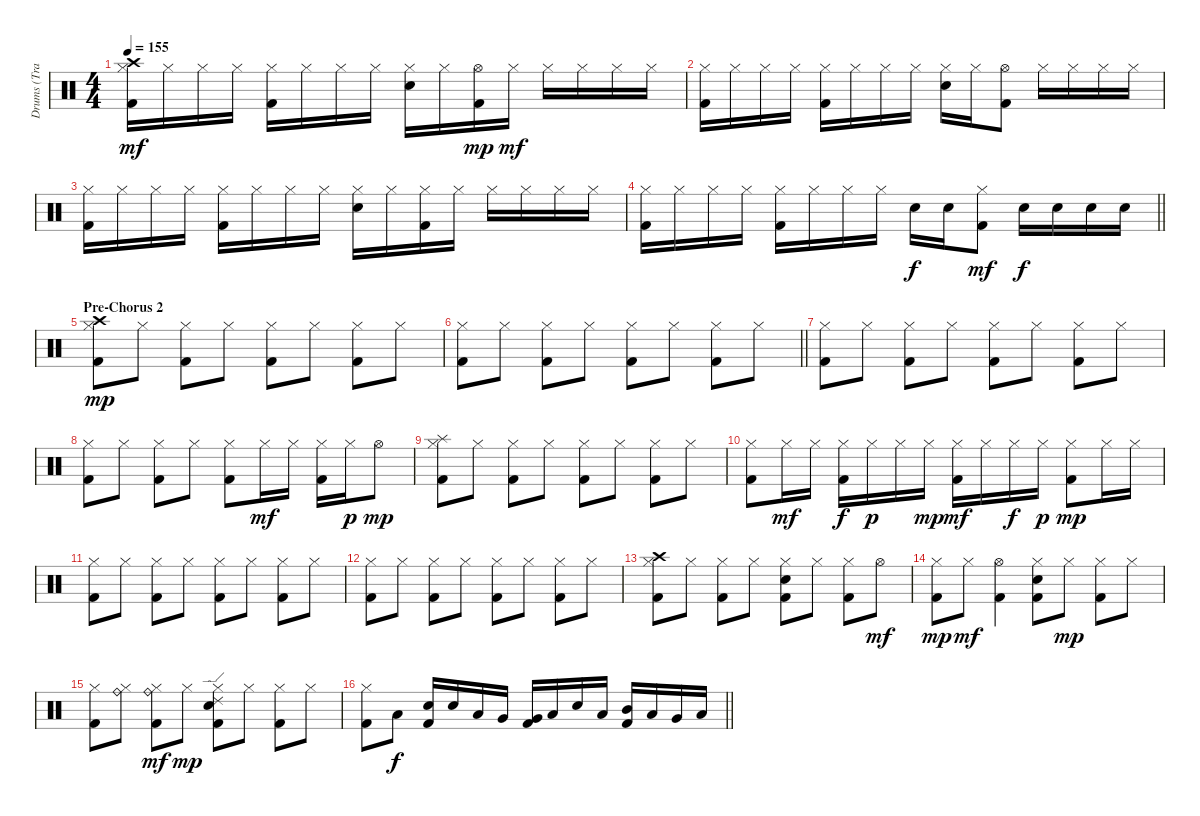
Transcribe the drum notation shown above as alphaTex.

\track ("Drums (Travis)" "Drums (Tra") {instrument percussion}
\staff {score}
\articulation defaults
\ts (4 4)
\tempo 155
\clef neutral
\ks c
("Crash high (hit)" "Hi-Hat (closed)" "Kick (hit) 2").16{dy mf} "Hi-Hat (closed)".16 "Hi-Hat (closed)".16 "Hi-Hat (closed)".16 ("Hi-Hat (closed)" "Kick (hit) 2").16 "Hi-Hat (closed)".16 "Hi-Hat (closed)".16 "Hi-Hat (closed)".16 ("Hi-Hat (closed)" "Electric Snare (hit)").16 "Hi-Hat (closed)".16 ("Hi-Hat (open)" "Kick (hit) 2").16{dy mp} "Hi-Hat (closed)".16{dy mf} "Hi-Hat (closed)".16 "Hi-Hat (closed)".16 "Hi-Hat (closed)".16 "Hi-Hat (closed)".16 |
("Hi-Hat (closed)" "Kick (hit) 2").16 "Hi-Hat (closed)".16 "Hi-Hat (closed)".16 "Hi-Hat (closed)".16 ("Hi-Hat (closed)" "Kick (hit) 2").16 "Hi-Hat (closed)".16 "Hi-Hat (closed)".16 "Hi-Hat (closed)".16 ("Hi-Hat (closed)" "Electric Snare (hit)").16 "Hi-Hat (closed)".16 ("Hi-Hat (open)" "Kick (hit) 2").8 "Hi-Hat (closed)".16 "Hi-Hat (closed)".16 "Hi-Hat (closed)".16 "Hi-Hat (closed)".16 |
("Hi-Hat (closed)" "Kick (hit) 2").16 "Hi-Hat (closed)".16 "Hi-Hat (closed)".16 "Hi-Hat (closed)".16 ("Hi-Hat (closed)" "Kick (hit) 2").16 "Hi-Hat (closed)".16 "Hi-Hat (closed)".16 "Hi-Hat (closed)".16 ("Hi-Hat (closed)" "Electric Snare (hit)").16 "Hi-Hat (closed)".16 ("Hi-Hat (closed)" "Kick (hit) 2").16 "Hi-Hat (closed)".16 "Hi-Hat (closed)".16 "Hi-Hat (closed)".16 "Hi-Hat (closed)".16 "Hi-Hat (closed)".16 |
\barLineRight lightlight
("Hi-Hat (closed)" "Kick (hit) 2").16 "Hi-Hat (closed)".16 "Hi-Hat (closed)".16 "Hi-Hat (closed)".16 ("Hi-Hat (closed)" "Kick (hit) 2").16 "Hi-Hat (closed)".16 "Hi-Hat (closed)".16 "Hi-Hat (closed)".16 "Electric Snare (hit)".16{dy f} "Electric Snare (hit)".16 ("Hi-Hat (closed)" "Kick (hit) 2").8{dy mf} "Electric Snare (hit)".16{dy f} "Electric Snare (hit)".16 "Electric Snare (hit)".16 "Electric Snare (hit)".16 |
\section ("" "Pre-Chorus 2")
("Crash high (hit)" "Hi-Hat (closed)" "Kick (hit) 2").8{dy mp} "Hi-Hat (closed)".8 ("Hi-Hat (closed)" "Kick (hit) 2").8 "Hi-Hat (closed)".8 ("Hi-Hat (closed)" "Kick (hit) 2").8 "Hi-Hat (closed)".8 ("Hi-Hat (closed)" "Kick (hit) 2").8 "Hi-Hat (closed)".8 |
\barLineRight lightlight
("Hi-Hat (closed)" "Kick (hit) 2").8 "Hi-Hat (closed)".8 ("Hi-Hat (closed)" "Kick (hit) 2").8 "Hi-Hat (closed)".8 ("Hi-Hat (closed)" "Kick (hit) 2").8 "Hi-Hat (closed)".8 ("Hi-Hat (closed)" "Kick (hit) 2").8 "Hi-Hat (closed)".8 |
\section ("" "")
("Hi-Hat (closed)" "Kick (hit) 2").8 "Hi-Hat (closed)".8 ("Hi-Hat (closed)" "Kick (hit) 2").8 "Hi-Hat (closed)".8 ("Hi-Hat (closed)" "Kick (hit) 2").8 "Hi-Hat (closed)".8 ("Hi-Hat (closed)" "Kick (hit) 2").8 "Hi-Hat (closed)".8 |
("Hi-Hat (closed)" "Kick (hit) 2").8 "Hi-Hat (closed)".8 ("Hi-Hat (closed)" "Kick (hit) 2").8 "Hi-Hat (closed)".8 ("Hi-Hat (closed)" "Kick (hit) 2").8 "Hi-Hat (closed)".16{dy mf} "Hi-Hat (closed)".16 ("Hi-Hat (closed)" "Kick (hit) 2").16 "Hi-Hat (closed)".16{dy p} "Hi-Hat (open)".8{dy mp} |
("Splash (hit)" "Hi-Hat (closed)" "Kick (hit) 2").8 "Hi-Hat (closed)".8 ("Hi-Hat (closed)" "Kick (hit) 2").8 "Hi-Hat (closed)".8 ("Hi-Hat (closed)" "Kick (hit) 2").8 "Hi-Hat (closed)".8 ("Hi-Hat (closed)" "Kick (hit) 2").8 "Hi-Hat (closed)".8 |
("Hi-Hat (closed)" "Kick (hit) 2").8 "Hi-Hat (closed)".16{dy mf} "Hi-Hat (closed)".16 ("Hi-Hat (closed)" "Kick (hit) 2").16{dy f} "Hi-Hat (closed)".16{dy p} "Hi-Hat (closed)".16 "Hi-Hat (closed)".16{dy mp} ("Hi-Hat (closed)" "Kick (hit) 2").16{dy mf} "Hi-Hat (closed)".16 "Hi-Hat (closed)".16{dy f} "Hi-Hat (closed)".16{dy p} ("Hi-Hat (closed)" "Kick (hit) 2").8{dy mp} "Hi-Hat (closed)".16 "Hi-Hat (closed)".16 |
("Hi-Hat (closed)" "Kick (hit) 2").8 "Hi-Hat (closed)".8 ("Hi-Hat (closed)" "Kick (hit) 2").8 "Hi-Hat (closed)".8 ("Hi-Hat (closed)" "Kick (hit) 2").8 "Hi-Hat (closed)".8 ("Hi-Hat (closed)" "Kick (hit) 2").8 "Hi-Hat (closed)".8 |
("Hi-Hat (closed)" "Kick (hit) 2").8 "Hi-Hat (closed)".8 ("Hi-Hat (closed)" "Kick (hit) 2").8 "Hi-Hat (closed)".8 ("Hi-Hat (closed)" "Kick (hit) 2").8 "Hi-Hat (closed)".8 ("Hi-Hat (closed)" "Kick (hit) 2").8 "Hi-Hat (closed)".8 |
("Crash high (hit)" "Hi-Hat (closed)" "Kick (hit) 2").8 "Hi-Hat (closed)".8 ("Hi-Hat (closed)" "Kick (hit) 2").8 "Hi-Hat (closed)".8 ("Hi-Hat (closed)" "Kick (hit) 2" "Electric Snare (hit)").8 "Hi-Hat (closed)".8 ("Hi-Hat (closed)" "Kick (hit) 2").8 "Hi-Hat (open)".8{dy mf} |
("Hi-Hat (closed)" "Kick (hit) 2").8{dy mp} "Hi-Hat (closed)".8{dy mf} ("Hi-Hat (open)" "Kick (hit) 2").4 ("Hi-Hat (closed)" "Kick (hit) 2" "Electric Snare (hit)").8 "Hi-Hat (closed)".8{dy mp} ("Hi-Hat (closed)" "Kick (hit) 2").8 "Hi-Hat (closed)".8 |
("Hi-Hat (closed)" "Kick (hit) 2").8 ("Hi-Hat (closed)" "Ride (bell)").8 ("Hi-Hat (closed)" "Kick (hit) 2" "Ride (bell)").8{dy mf} "Hi-Hat (closed)".8{dy mp} ("Ride (edge) 2" "Hi-Hat (closed)" "Kick (hit) 2" "Electric Snare (hit)").8 "Hi-Hat (closed)".8 ("Hi-Hat (closed)" "Kick (hit) 2").8 "Hi-Hat (closed)".8 |
\barLineRight lightlight
("Hi-Hat (closed)" "Kick (hit) 2").8 "Low Tom (hit)".8{dy f} ("Electric Snare (hit)" "Kick (hit) 2").16 "Electric Snare (hit)".16 "Low Tom (hit)".16 "Very Low Tom (hit)".16 ("Very Low Tom (hit)" "Kick (hit) 2").16 "Low Floor Tom (hit)".16 "Electric Snare (hit)".16 "Low Tom (hit)".16 ("Mid Tom (hit)" "Kick (hit) 2").16 "Low Tom (hit)".16 "Very Low Tom (hit)".16 "Low Floor Tom (hit)".16
